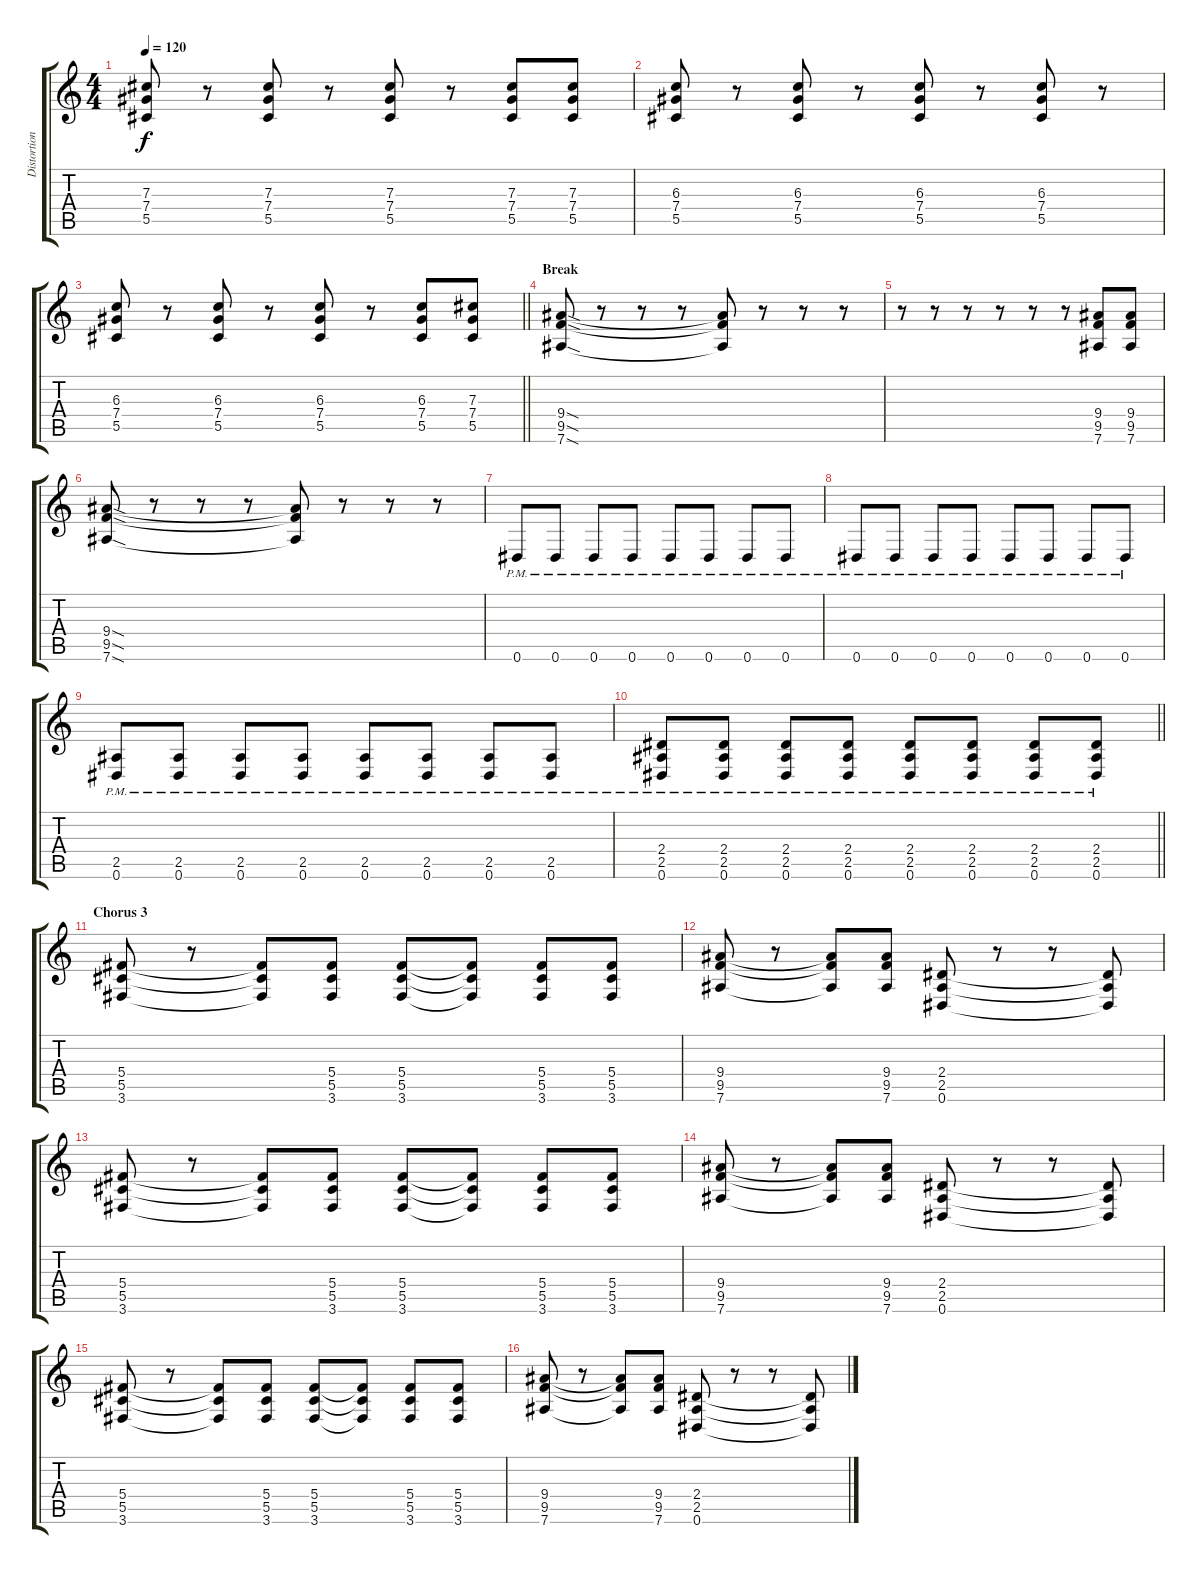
\track ("Distortion" "Distortion") {instrument distortionguitar}
\staff {score tabs}
\tuning (Eb4 Bb3 Gb3 Db3 Ab2 Eb2) {hide}
\ts (4 4)
\tempo 120
\clef g2
\ks c
(7.3 7.4 5.5).8{dy f} r.8 (7.3 7.4 5.5).8 r.8 (7.3 7.4 5.5).8 r.8 (7.3 7.4 5.5).8 (7.3 7.4 5.5).8 |
(6.3 7.4 5.5).8 r.8 (6.3 7.4 5.5).8 r.8 (6.3 7.4 5.5).8 r.8 (6.3 7.4 5.5).8 r.8 |
\barLineRight lightlight
(6.3 7.4 5.5).8 r.8 (6.3 7.4 5.5).8 r.8 (6.3 7.4 5.5).8 r.8 (6.3 7.4 5.5).8 (7.3 7.4 5.5).8 |
\section ("" "Break")
(9.4{sod} 9.5{sod} 7.6{sod}).8 r.8 r.8 r.8 (9.4{t} 9.5{t} 7.6{t}).8 r.8 r.8 r.8 |
r.8 r.8 r.8 r.8 r.8 r.8 (9.4 9.5 7.6).8 (9.4 9.5 7.6).8 |
(9.4{sod} 9.5{sod} 7.6{sod}).8 r.8 r.8 r.8 (9.4{t} 9.5{t} 7.6{t}).8 r.8 r.8 r.8 |
0.6{pm}.8 0.6{pm}.8 0.6{pm}.8 0.6{pm}.8 0.6{pm}.8 0.6{pm}.8 0.6{pm}.8 0.6{pm}.8 |
0.6{pm}.8 0.6{pm}.8 0.6{pm}.8 0.6{pm}.8 0.6{pm}.8 0.6{pm}.8 0.6{pm}.8 0.6{pm}.8 |
(2.5{pm} 0.6{pm}).8 (2.5{pm} 0.6{pm}).8 (2.5{pm} 0.6{pm}).8 (2.5{pm} 0.6{pm}).8 (2.5{pm} 0.6{pm}).8 (2.5{pm} 0.6{pm}).8 (2.5{pm} 0.6{pm}).8 (2.5{pm} 0.6{pm}).8 |
\barLineRight lightlight
(2.4{pm} 2.5{pm} 0.6{pm}).8 (2.4{pm} 2.5{pm} 0.6{pm}).8 (2.4{pm} 2.5{pm} 0.6{pm}).8 (2.4{pm} 2.5{pm} 0.6{pm}).8 (2.4{pm} 2.5{pm} 0.6{pm}).8 (2.4{pm} 2.5{pm} 0.6{pm}).8 (2.4{pm} 2.5{pm} 0.6{pm}).8 (2.4{pm} 2.5{pm} 0.6{pm}).8 |
\section ("" "Chorus 3")
(5.4 5.5 3.6).8 r.8 (5.4{t} 5.5{t} 3.6{t}).8 (5.4 5.5 3.6).8 (5.4 5.5 3.6).8 (5.4{t} 5.5{t} 3.6{t}).8 (5.4 5.5 3.6).8 (5.4 5.5 3.6).8 |
(9.4 9.5 7.6).8 r.8 (9.4{t} 9.5{t} 7.6{t}).8 (9.4 9.5 7.6).8 (2.4 2.5 0.6).8 r.8 r.8 (2.4{t} 2.5{t} 0.6{t}).8 |
(5.4 5.5 3.6).8 r.8 (5.4{t} 5.5{t} 3.6{t}).8 (5.4 5.5 3.6).8 (5.4 5.5 3.6).8 (5.4{t} 5.5{t} 3.6{t}).8 (5.4 5.5 3.6).8 (5.4 5.5 3.6).8 |
(9.4 9.5 7.6).8 r.8 (9.4{t} 9.5{t} 7.6{t}).8 (9.4 9.5 7.6).8 (2.4 2.5 0.6).8 r.8 r.8 (2.4{t} 2.5{t} 0.6{t}).8 |
(5.4 5.5 3.6).8 r.8 (5.4{t} 5.5{t} 3.6{t}).8 (5.4 5.5 3.6).8 (5.4 5.5 3.6).8 (5.4{t} 5.5{t} 3.6{t}).8 (5.4 5.5 3.6).8 (5.4 5.5 3.6).8 |
(9.4 9.5 7.6).8 r.8 (9.4{t} 9.5{t} 7.6{t}).8 (9.4 9.5 7.6).8 (2.4 2.5 0.6).8 r.8 r.8 (2.4{t} 2.5{t} 0.6{t}).8
